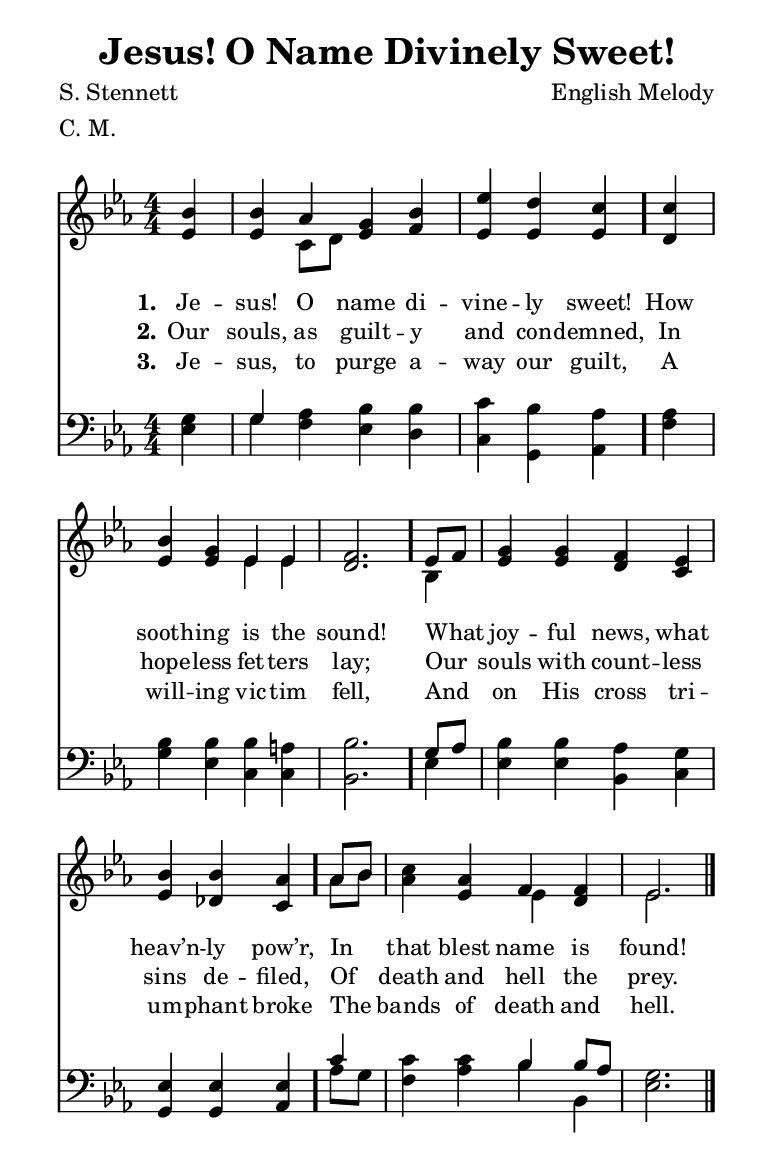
\include "common/global.ily"
\paper {
  \include "common/paper.ily"
  ragged-last-bottom = ##t
  systems-per-page = ##f
  system-count = #(cond (is-eogsized 2) (#t #f))
}

\header{
  hymnnumber = "170"
  title = "Jesus! O Name Divinely Sweet!"
  tunename = "Mendip"
  meter = "C. M."
  poet = "S. Stennett"
  composer = "English Melody"
  %copyright = ""
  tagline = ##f
}

global = {
  \include "common/overrides.ily"
  \override Staff.TimeSignature.style = #'numbered
  \time 4/4
  \override Score.MetronomeMark.transparent = ##t % hide all fermata changes too
  \tempo 4=80
  \key ees \major
  \partial 4
  \autoBeamOff
}

notesSoprano = {
\global
\relative c'' {

  bes4 | bes aes g bes | ees d c
  c4 | bes g ees ees | f2.
  ees8[ f] | g4 g f ees | bes' bes aes
  aes8[ bes] | c4 aes f f | ees2.

  \bar "|."

}
}

notesAlto = {
\global
\relative e' {

  ees4 | ees c8[ d] ees4 f | ees ees ees
  d4 | ees ees ees ees | d2.
  bes4 | ees ees d c | ees des c
  aes'8[ bes] | aes4 ees ees d | ees2.

}
}

notesTenor = {
\global
\relative a {

  g4 | g aes bes bes | c bes aes
  aes4 | bes bes bes a | bes2.
  g8[ aes] | bes4 bes aes g | ees ees ees
  c'4 | c c bes bes8[ aes] | g2.

}
}

notesBass = {
\global
\relative f {

  ees4 | g f ees d | c g aes
  f'4 | g ees c c | bes2.
  ees4 | ees ees bes c | g g aes
  aes'8[ g] | f4 aes bes bes, | ees2.

}
}

wordsA = \lyricmode {
\set stanza = "1."

Je -- sus! O name di -- vine -- ly sweet! \bar "."
How sooth -- ing is the sound! \bar "."
What joy -- ful news, what heav’n -- ly pow’r, \bar "."
In that blest name is found! \bar "."

}

wordsB = \lyricmode {
\set stanza = "2."

Our souls, as guilt -- y and con -- demned,
In hope -- less fet -- ters lay;
Our souls with count -- less sins de -- filed,
Of death and hell the prey.

}

wordsC = \lyricmode {
\set stanza = "3."

Je -- sus, to purge a -- way our guilt,
A will -- ing vic -- tim fell,
And on His cross tri -- um -- phant broke
The bands of death and hell.

}

\score {
  \context ChoirStaff <<
    \context Staff = upper <<
      \set ChoirStaff.systemStartDelimiter = #'SystemStartBar
      \partcombine #'(2 . 9) \notesSoprano \notesAlto
      \context NullVoice = sopranos { \voiceOne << \notesSoprano >> }
      \context NullVoice = altos { \voiceTwo << \notesAlto >> }
      \context Lyrics = one   \lyricsto sopranos \wordsA
      \context Lyrics = two   \lyricsto sopranos \wordsB
      \context Lyrics = three \lyricsto sopranos \wordsC
    >>
    \context Staff = men <<
      \clef bass
      \partcombine #'(2 . 9) \notesTenor \notesBass
      \context NullVoice = tenors { \voiceOne << \notesTenor >> }
      \context NullVoice = basses { \voiceTwo << \notesBass >> }
    >>
  >>
  \layout {
    \include "common/layout.ily"
  }
  \midi{
    \include "common/midi.ily"
  }
}

\version "2.19.49"  % necessary for upgrading to future LilyPond versions.

% vi:set et ts=2 sw=2 ai nocindent syntax=lilypond:
